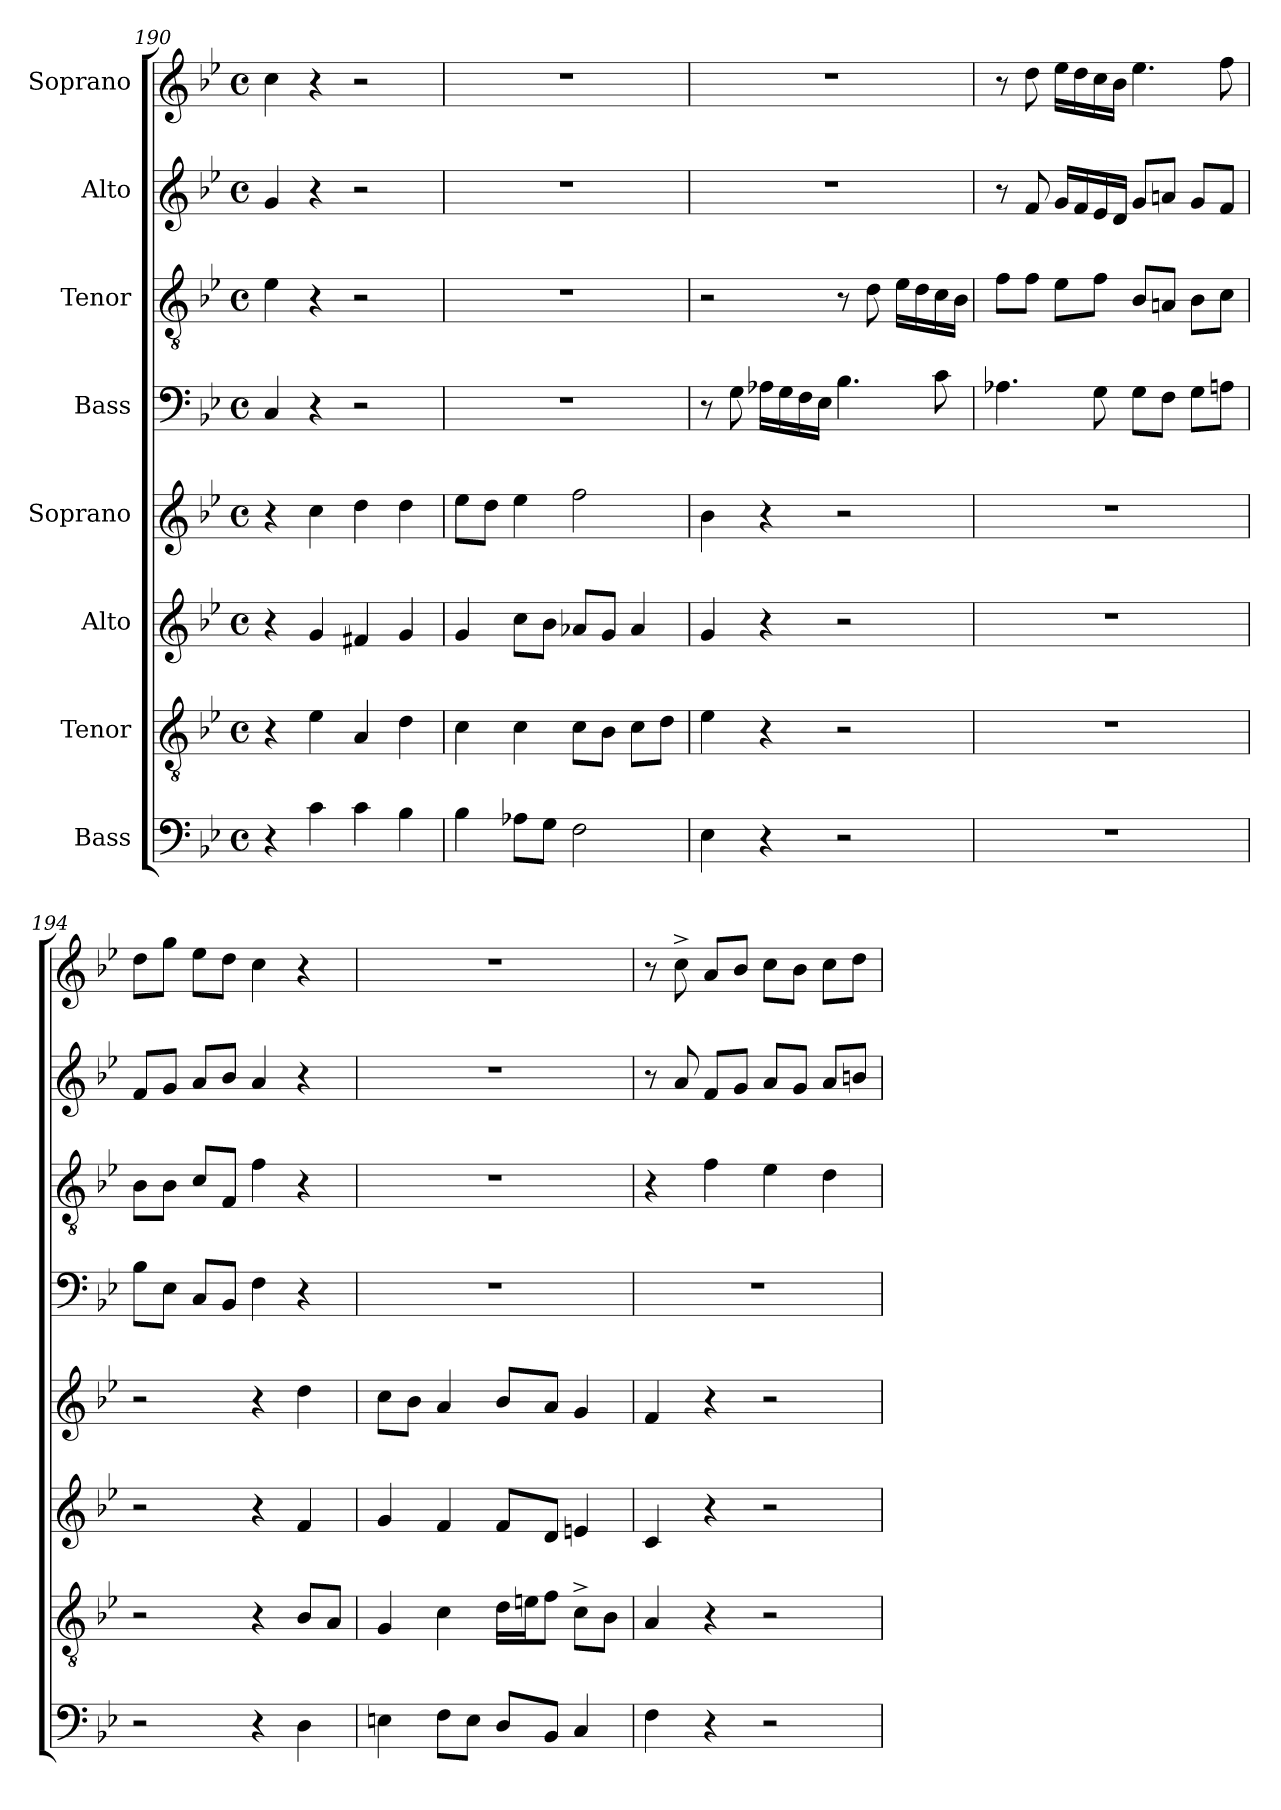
**kern	**kern	**kern	**kern	**kern	**kern	**kern	**kern
*part8	*part7	*part6	*part5	*part4	*part3	*part2	*part1
*staff8	*staff7	*staff6	*staff5	*staff4	*staff3	*staff2	*staff1
*I"Bass	*I"Tenor	*I"Alto	*I"Soprano	*I"Bass	*I"Tenor	*I"Alto	*I"Soprano
*clefF4	*clefGv2	*clefG2	*clefG2	*clefF4	*clefGv2	*clefG2	*clefG2
*k[b-e-]	*k[b-e-]	*k[b-e-]	*k[b-e-]	*k[b-e-]	*k[b-e-]	*k[b-e-]	*k[b-e-]
*B-:	*B-:	*B-:	*B-:	*B-:	*B-:	*B-:	*B-:
*M4/4	*M4/4	*M4/4	*M4/4	*M4/4	*M4/4	*M4/4	*M4/4
*met(c)	*met(c)	*met(c)	*met(c)	*met(c)	*met(c)	*met(c)	*met(c)
=190	=190	=190	=190	=190	=190	=190	=190
4r	4r	4r	4r	4C/	4e-\	4g/	4cc\
4c\	4e-\	4g/	4cc\	4r	4r	4r	4r
4c\	4A/	4f#X/	4dd\	2r	2r	2r	2r
4B-\	4d\	4g/	4dd\	.	.	.	.
!!LO:LB:g=z
=191	=191	=191	=191	=191	=191	=191	=191
4B-\	4c\	4g/	8ee-\L	1r	1r	1r	1r
.	.	.	8dd\J	.	.	.	.
8A-X\L	4c\	8cc\L	4ee-\	.	.	.	.
8G\J	.	8b-\J	.	.	.	.	.
2F\	8c\L	8a-X/L	2ff\	.	.	.	.
.	8B-\J	8g/J	.	.	.	.	.
.	8c\L	4a-/	.	.	.	.	.
.	8d\J	.	.	.	.	.	.
=192	=192	=192	=192	=192	=192	=192	=192
4E-\	4e-\	4g/	4b-\	8r	2r	1r	1r
.	.	.	.	8G\	.	.	.
4r	4r	4r	4r	16A-X\LL	.	.	.
.	.	.	.	16G\	.	.	.
.	.	.	.	16F\	.	.	.
.	.	.	.	16E-\JJ	.	.	.
2r	2r	2r	2r	4.B-\	8r	.	.
.	.	.	.	.	8d\	.	.
.	.	.	.	.	16e-\LL	.	.
.	.	.	.	.	16d\	.	.
.	.	.	.	8c\	16c\	.	.
.	.	.	.	.	16B-\JJ	.	.
=193	=193	=193	=193	=193	=193	=193	=193
1r	1r	1r	1r	4.A-X\	8f\L	8r	8r
.	.	.	.	.	8f\J	8f/	8dd\
.	.	.	.	.	8e-\L	16g/LL	16ee-\LL
.	.	.	.	.	.	16f/	16dd\
.	.	.	.	8G\	8f\J	16e-/	16cc\
.	.	.	.	.	.	16d/JJ	16b-\JJ
.	.	.	.	8G\L	8B-/L	8g/L	4.ee-\
.	.	.	.	8F\J	8An/J	8an/J	.
.	.	.	.	8G\L	8B-\L	8g/L	.
.	.	.	.	8An\J	8c\J	8f/J	8ff\
=194	=194	=194	=194	=194	=194	=194	=194
2r	2r	2r	2r	8B-\L	8B-\L	8f/L	8dd\L
.	.	.	.	8E-\J	8B-\J	8g/J	8gg\J
.	.	.	.	8C/L	8c/L	8a/L	8ee-\L
.	.	.	.	8BB-/J	8F/J	8b-/J	8dd\J
4r	4r	4r	4r	4F\	4f\	4a/	4cc\
4D\	8B-/L	4f/	4dd\	4r	4r	4r	4r
.	8A/J	.	.	.	.	.	.
=195	=195	=195	=195	=195	=195	=195	=195
4En\	4G/	4g/	8cc\L	1r	1r	1r	1r
.	.	.	8b-\J	.	.	.	.
8F\L	4c\	4f/	4a/	.	.	.	.
8E\J	.	.	.	.	.	.	.
8D/L	16d\LL	8f/L	8b-/L	.	.	.	.
.	16en\J	.	.	.	.	.	.
8BB-/J	8f\J	8d/J	8a/J	.	.	.	.
4C/	8c^>\L	4en/	4g/	.	.	.	.
.	8B-\J	.	.	.	.	.	.
!!LO:PB:g=z
=196	=196	=196	=196	=196	=196	=196	=196
4F\	4A/	4c/	4f/	1r	4r	8r	8r
.	.	.	.	.	.	8a/	8cc^<\
4r	4r	4r	4r	.	4f\	8f/L	8a/L
.	.	.	.	.	.	8g/J	8b-/J
2r	2r	2r	2r	.	4e-\	8a/L	8cc\L
.	.	.	.	.	.	8g/J	8b-\J
.	.	.	.	.	4d\	8a/L	8cc\L
.	.	.	.	.	.	8bn/J	8dd\J
=	=	=	=	=	=	=	=
*-	*-	*-	*-	*-	*-	*-	*-
